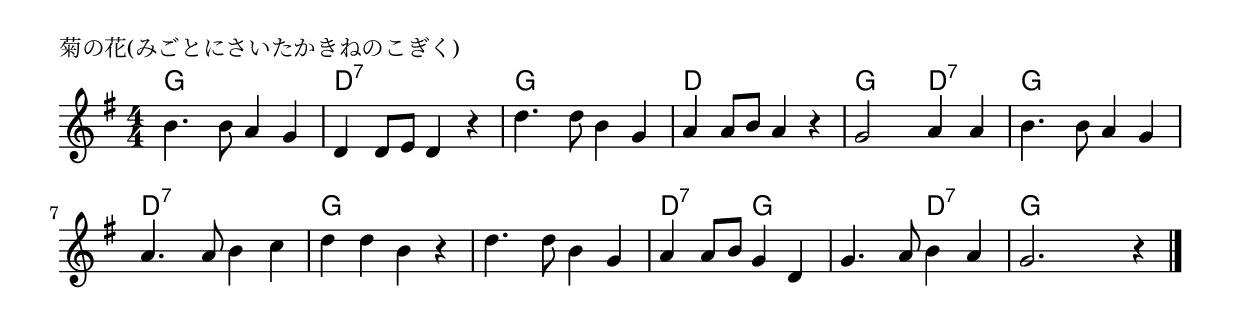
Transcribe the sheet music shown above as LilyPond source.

\version "2.18.2"

% 菊の花(みごとにさいたかきねのこぎく)

\header {
piece = "菊の花(みごとにさいたかきねのこぎく)"
}

melody =
\relative c'' {
\key g \major
\time 4/4
\set Score.tempoHideNote = ##t
\tempo 4=90
\numericTimeSignature
%
b4. b8 a4 g |
d4 d8 e d4 r |
d'4. d8 b4 g |
a a8 b a4 r |

g2 a4 a | % 5
b4. b8 a4 g |
a4. a8 b4 c |
d d b r |

d4. d8 b4 g |
a a8 b g4 d |
g4. a8 b4 a |
g2. r4 |


\bar "|."
}
\score {
<<
\chords {
\set noChordSymbol = ""
\set chordChanges=##t
%%
g4 g g g d:7 d:7 d:7 d:7 g g g g d d d d
g g d:7 d:7 g g g g d:7 d:7 d:7 d:7 g g g g
g g g g d:7 d:7 g g g g d:7 d:7 g g g g

}
\new Staff {\melody}
>>
\layout {
line-width = #190
indent = 0\mm
}
\midi {}
}